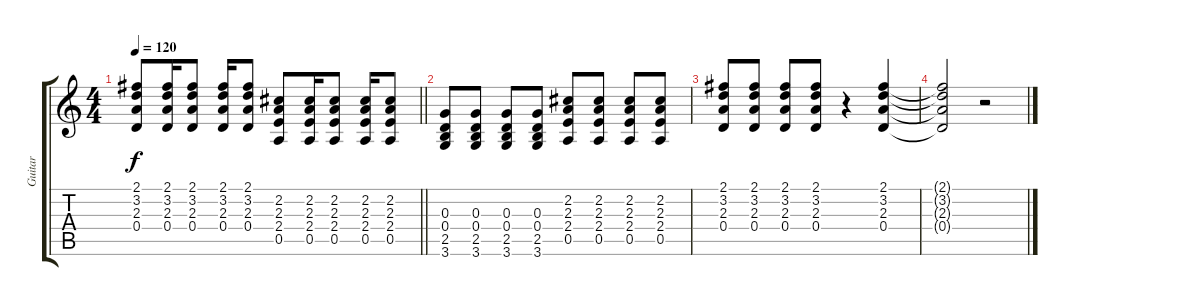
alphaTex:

\track ("Guitar" "Guitar") {instrument acousticguitarsteel}
\staff {score tabs}
\tuning (E4 B3 G3 D3 A2 E2) {hide}
\ts (4 4)
\tempo 120
\clef g2
\barLineRight lightlight
\ks c
(2.1 3.2 2.3 0.4).8{dy f} (2.1 3.2 2.3 0.4).16 (2.1 3.2 2.3 0.4).8 (2.1 3.2 2.3 0.4).16 (2.1 3.2 2.3 0.4).8 (2.2 2.3 2.4 0.5).8 (2.2 2.3 2.4 0.5).16 (2.2 2.3 2.4 0.5).8 (2.2 2.3 2.4 0.5).16 (2.2 2.3 2.4 0.5).8 |
(0.3 0.4 2.5 3.6).8 (0.3 0.4 2.5 3.6).8 (0.3 0.4 2.5 3.6).8 (0.3 0.4 2.5 3.6).8 (2.2 2.3 2.4 0.5).8 (2.2 2.3 2.4 0.5).8 (2.2 2.3 2.4 0.5).8 (2.2 2.3 2.4 0.5).8 |
(2.1 3.2 2.3 0.4).8 (2.1 3.2 2.3 0.4).8 (2.1 3.2 2.3 0.4).8 (2.1 3.2 2.3 0.4).8 r.4 (2.1 3.2 2.3 0.4).4 |
(2.1{t} 3.2{t} 2.3{t} 0.4{t}).2 r.2
